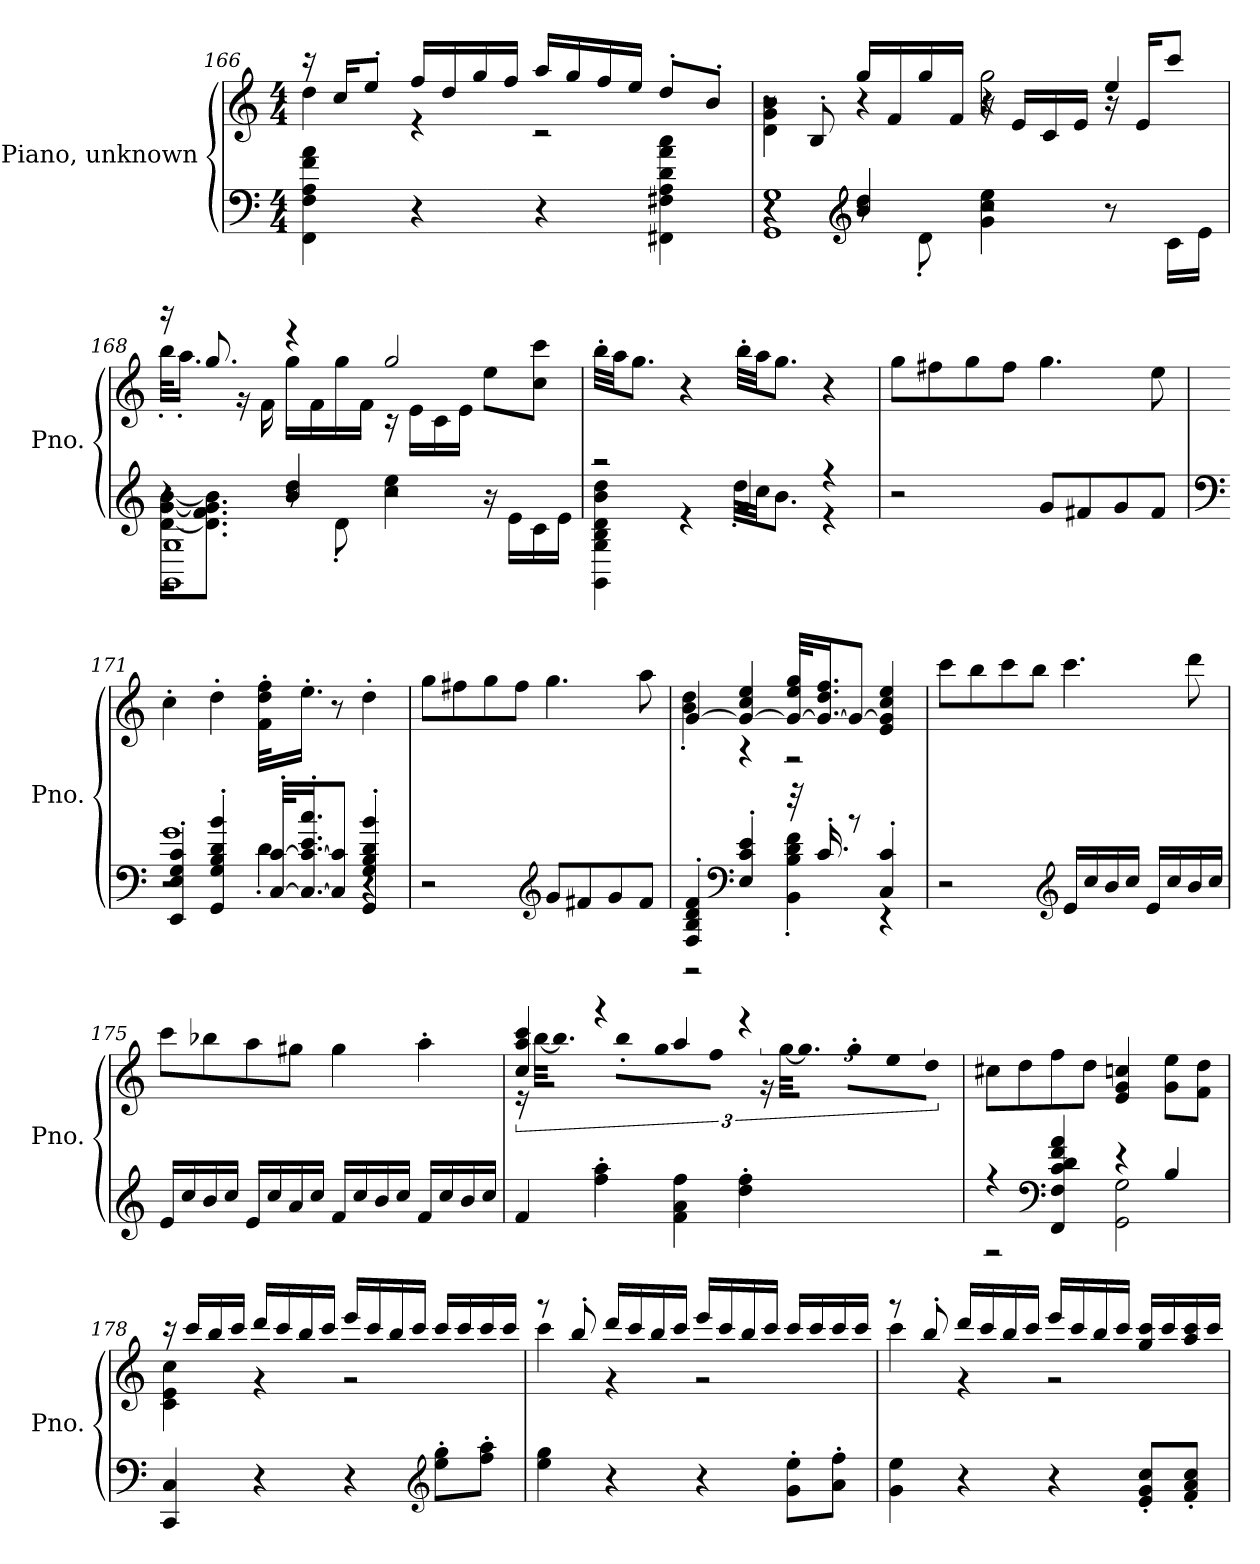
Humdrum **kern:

**kern	**kern
*part1	*part1
*staff2	*staff1
*I"Piano, unknown	*
*I'Pno.	*
!!LO:PB:g=z
*clefF4	*clefG2
*k[]	*k[]
*M4/4	*M4/4
=166	=166
*	*^
4FF\ 4F\ 4A\ 4f\ 4a\	16r	4dd\
.	16cc/KL	.
.	8ee'/J	.
4r	16ff/LL	4r
.	16dd/	.
.	16gg/	.
.	16ff/JJ	.
4r	16aa/LL	2r
.	16gg/	.
.	16ff/	.
.	16ee/JJ	.
4FF#X\ 4F#X\ 4A\ 4d\ 4a\ 4cc\	8dd'/L	.
.	8b'/J	.
=167	=167	=167
*^	*	*^
*	*^	*	*	*
4r	4r	1GG 1G	2r	4d\ 4g\ 4b\	8r
.	.	.	.	.	8B'/
*clefG2	*	*	*	*	*
4b/ 4dd/	8r	.	.	4r	16gg/LL
.	.	.	.	.	16f/
.	8d'\	.	.	.	16gg/
.	.	.	.	.	16f/JJ
2r	4g\ 4cc\ 4ee\	.	4r	2gg\	16r
.	.	.	.	.	16e/LL
.	.	.	.	.	16c/
.	.	.	.	.	16e/JJ
.	8r	.	4ee/	.	16r
.	.	.	.	.	16e/KL
.	16c\LL	.	.	.	8ccc/J
.	16e\JJ	.	.	.	.
*	*	*	*	*v	*v
=168	=168	=168	=168	=168
4r	[16d\ [16g\ [16b\KL	1GG 1G	16r	32bb'\KLL
.	.	.	.	16.aa'\JJ
.	8.d\] 8.f\ 8.g\] 8.b\]J	.	8.gg/	.
.	.	.	.	16r
.	.	.	.	16f\
4b/ 4dd/	8r	.	4r	16gg\LL
.	.	.	.	16f\
.	8d'\	.	.	16gg\
.	.	.	.	16f\JJ
2r	4cc\ 4ee\	.	2gg/	16r
.	.	.	.	16e\LL
.	.	.	.	16c\
.	.	.	.	16e\JJ
.	16r	.	.	8ee\L
.	16e\LL	.	.	.
.	16c\	.	.	8cc\ 8ccc\J
.	16e\JJ	.	.	.
*	*v	*v	*	*
*	*	*v	*v
!!LO:LB:g=z
=169	=169	=169
2r	4GG\ 4G\ 4B\ 4d\ 4b\ 4dd\	32bb'\LLL
.	.	32aa\JJ
.	.	8.gg\J
.	4r	4r
4g/	32dd'\LLL	32bb'\LLL
.	32cc\JJ	32aa\JJ
.	8.b\J	8.gg\J
4r	4r	4r
*v	*v	*
=170	=170
2r	8gg\L
.	8ff#X\
.	8gg\
.	8ff#\J
8g/L	4.gg\
8f#X/	.
8g/	.
8f#/J	8ee\
=171	=171
*clefF4	*
*^	*
*	*^	*
1g	2r	4EE/' 4E/' 4G/' 4c/'	4cc'\
.	.	4GG/' 4G/' 4B/' 4d/' 4b/'	4dd'\
.	4d'\	[32C/' [32c/'KLL	32f\' 32dd\' 32ff\'KLL
.	.	16.C/_' 16.c/_' 16.e/' 16.cc/'J	16.ee'\JJ
.	.	8C/] 8c/]J	8r
.	4r	4GG/' 4G/' 4B/' 4d/' 4b/'	4dd'\
*v	*v	*v	*
=172	=172
2r	8gg\L
.	8ff#X\
.	8gg\
.	8ff#\J
*clefG2	*
8g/L	4.gg\
8f#X/	.
8g/	.
8f#/J	8aa\
!!LO:LB:g=z
=173	=173
*^	*^
4F/' 4B/' 4d/' 4f/'	2r	[4g/	4b\' 4dd\'
*clefF4	*	*	*
4E/' 4c/' 4e/'	.	4g/_ 4cc/ 4ee/	4r
32r	4BB\' 4B\' 4d\' 4f\'	32g/_ 32ee/ 32gg/KLL	2r
16.c'/	.	16.g/_ 16.dd/ 16.ff/J	.
8r	.	8g/J_	.
4C/' 4c/'	4r	4e/ 4g/] 4cc/ 4ee/	.
*v	*v	*	*
*	*v	*v
=174	=174
2r	8ccc\L
.	8bb\
.	8ccc\
.	8bb\J
*clefG2	*
16e/LL	4.ccc\
16cc/	.
16b/	.
16cc/JJ	.
16e/LL	.
16cc/	.
16b/	8ddd\
16cc/JJ	.
=175	=175
16e/LL	8ccc\L
16cc/	.
16b/	8bb-X\
16cc/JJ	.
16e/LL	8aa\
16cc/	.
16a/	8gg#X\J
16cc/JJ	.
16f/LL	4gg#\
16cc/	.
16b/	.
16cc/JJ	.
16f/LL	4aa'\
16cc/	.
16b/	.
16cc/JJ	.
!!LO:LB:g=z
=176	=176
*	*^
4f/	4cc/ 4aa/ 4ccc/	24r
.	.	[48bb\KKL
.	.	8.bb\J]
4ff\' 4aa\'	4r	8bb'\L
.	.	16gg\L
.	.	16ff\JJ
4f\ 4a\ 4ff\	4aa/	24r
.	.	[48gg\KKL
.	.	8.gg\J]
4dd\' 4ff\'	4r	8gg'\L
.	.	16ee\L
.	.	16dd\JJ
*	*v	*v
=177	=177
*^	*
4r	2r	8cc#X\L
.	.	8dd\
*clefF4	*	*
4FF/ 4F/ 4c/ 4d/ 4f/ 4a/	.	8ff\
.	.	8dd\J
4r	2GG\ 2G\	4e/ 4g/ 4ccn/
4B/	.	8g\ 8ee\L
.	.	8f\ 8dd\J
*v	*v	*
=178	=178
*	*^
4CC/ 4C/	16r	4c\ 4e\ 4cc\
.	16ccc/LL	.
.	16bb/	.
.	16ccc/JJ	.
4r	16ddd/LL	4r
.	16ccc/	.
.	16bb/	.
.	16ccc/JJ	.
4r	16eee/LL	2r
.	16ccc/	.
.	16bb/	.
.	16ccc/JJ	.
*clefG2	*	*
8ee\' 8gg\'L	16ccc/LL	.
.	16ccc/	.
8ff\' 8aa\'J	16ccc/	.
.	16ccc/JJ	.
!!LO:LB:g=z	!!
=179	=179	=179
4ee\ 4gg\	8r	4ccc\
.	8bb'/	.
4r	16ddd/LL	4r
.	16ccc/	.
.	16bb/	.
.	16ccc/JJ	.
4r	16eee/LL	2r
.	16ccc/	.
.	16bb/	.
.	16ccc/JJ	.
8g\' 8ee\'L	16ccc/LL	.
.	16ccc/	.
8a\' 8ff\'J	16ccc/	.
.	16ccc/JJ	.
=180	=180	=180
4g\ 4ee\	8r	4ccc\
.	8bb'/	.
4r	16ddd/LL	4r
.	16ccc/	.
.	16bb/	.
.	16ccc/JJ	.
4r	16eee/LL	2r
.	16ccc/	.
.	16bb/	.
.	16ccc/JJ	.
8e/' 8g/' 8cc/'L	16gg/ 16ccc/LL	.
.	16ccc/	.
8f/' 8a/' 8cc/'J	16aa/ 16ccc/	.
.	16ccc/JJ	.
*	*v	*v
=	=
*-	*-
